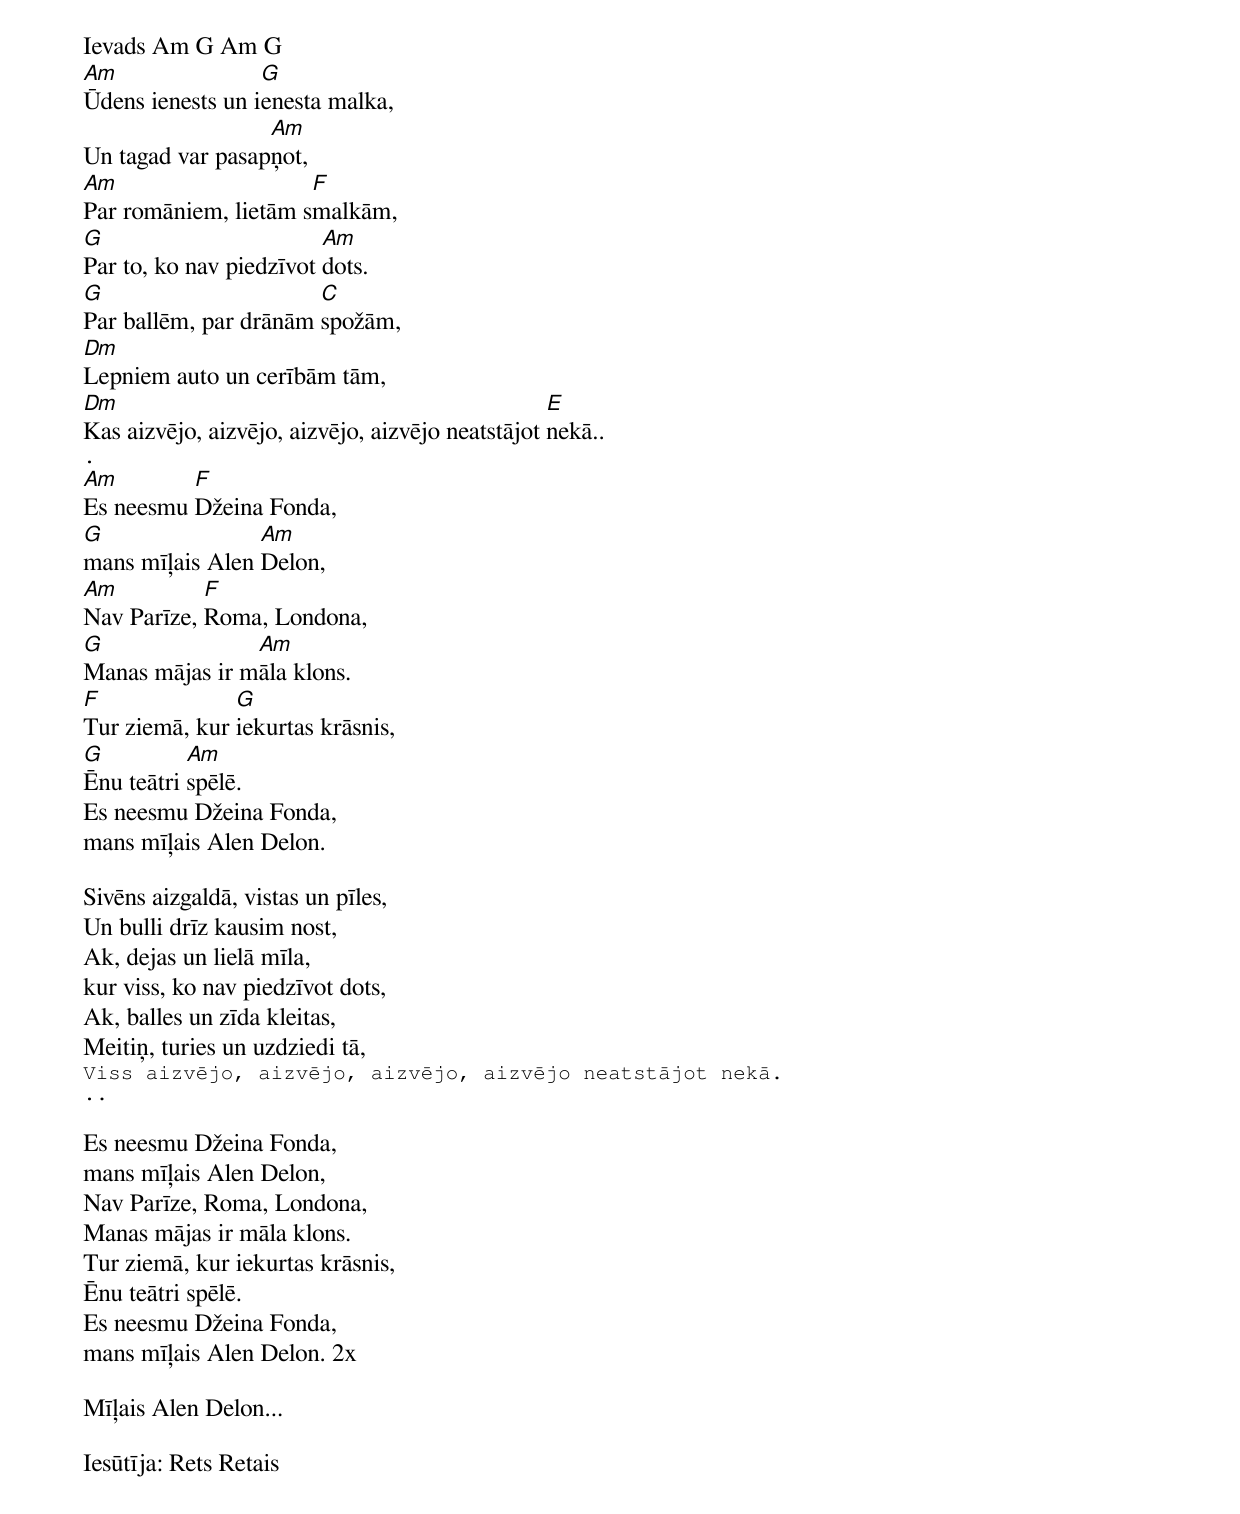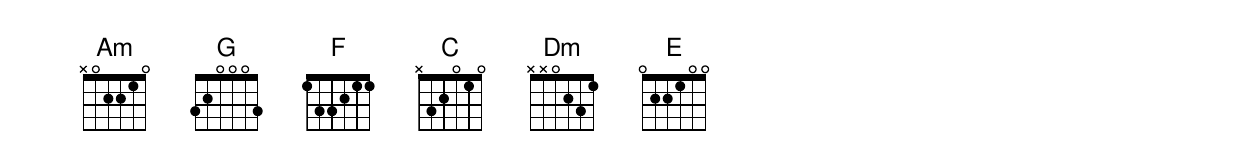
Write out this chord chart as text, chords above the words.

Ievads Am G Am G
Am                G
Ūdens ienests un ienesta malka,
                  Am
Un tagad var pasapņot,
Am                    F
Par romāniem, lietām smalkām,
G                        Am
Par to, ko nav piedzīvot dots.
G                      C
Par ballēm, par drānām spožām,
Dm
Lepniem auto un cerībām tām,
Dm                                                E
Kas aizvējo, aizvējo, aizvējo, aizvējo neatstājot nekā..
.
Am        F
Es neesmu Džeina Fonda,
G                Am
mans mīļais Alen Delon,
Am          F
Nav Parīze, Roma, Londona,
G               Am
Manas mājas ir māla klons.
F              G
Tur ziemā, kur iekurtas krāsnis,
G          Am
Ēnu teātri spēlē.
Es neesmu Džeina Fonda,
mans mīļais Alen Delon.

Sivēns aizgaldā, vistas un pīles,
Un bulli drīz kausim nost,
Ak, dejas un lielā mīla,
kur viss, ko nav piedzīvot dots,
Ak, balles un zīda kleitas,
Meitiņ, turies un uzdziedi tā,
Viss aizvējo, aizvējo, aizvējo, aizvējo neatstājot nekā.
..

Es neesmu Džeina Fonda,
mans mīļais Alen Delon,
Nav Parīze, Roma, Londona,
Manas mājas ir māla klons.
Tur ziemā, kur iekurtas krāsnis,
Ēnu teātri spēlē.
Es neesmu Džeina Fonda,
mans mīļais Alen Delon. 2x

Mīļais Alen Delon...

Iesūtīja: Rets Retais
